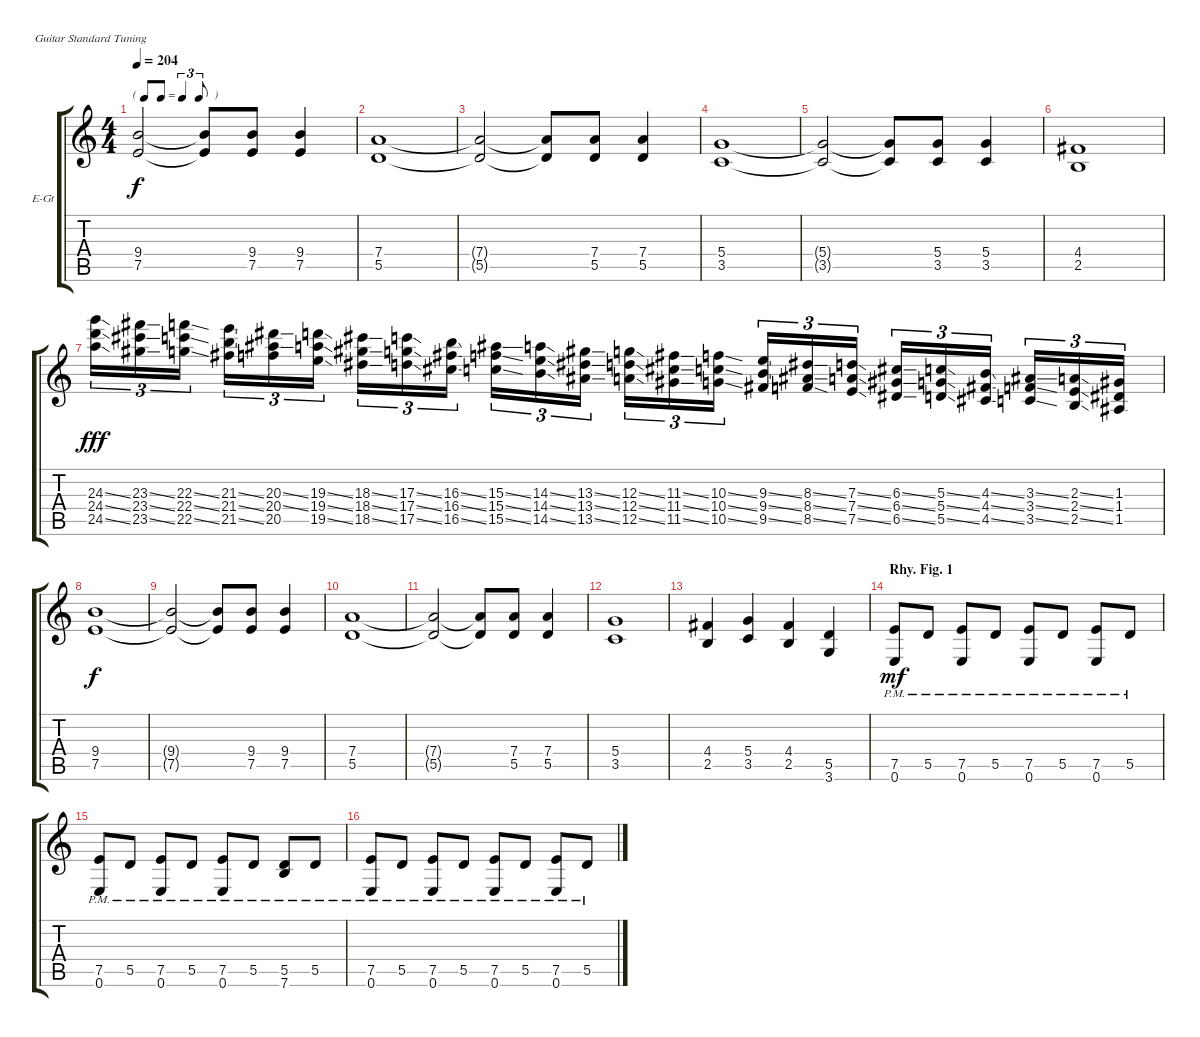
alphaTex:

\bracketExtendMode groupsimilarinstruments
\firstSystemTrackNameOrientation horizontal
\otherSystemsTrackNameOrientation horizontal
\track ("Gtr II Lead" "E-Gt") {instrument overdrivenguitar}
\staff {score tabs}
\tuning (E4 B3 G3 D3 A2 E2)
\ts (4 4)
\tf triplet8th
\tempo 204
\clef g2
\ks c
(9.4{t} 7.5{t}).2{dy f} (9.4{t} 7.5{t}).8 (9.4 7.5).8 (9.4 7.5).4 |
(7.4 5.5).1 |
(7.4{t} 5.5{t}).2 (7.4{t} 5.5{t}).8 (7.4 5.5).8 (7.4 5.5).4 |
(5.4 3.5).1 |
(5.4{t} 3.5{t}).2 (5.4{t} 3.5{t}).8 (5.4 3.5).8 (5.4 3.5).4 |
(4.4 2.5).1 |
(24.3{ss} 24.4{ss} 24.5{ss}).16{tu (3 2) dy fff} (23.3{ss} 23.4{ss} 23.5{ss}).16{tu (3 2)} (22.3{ss} 22.4{ss} 22.5{ss}).16{tu (3 2)} (21.3{ss} 21.4{ss} 21.5{ss}).16{tu (3 2)} (20.3{ss} 20.4{ss} 20.5).16{tu (3 2)} (19.3{ss} 19.4{ss} 19.5{ss}).16{tu (3 2)} (18.3{ss} 18.4{ss} 18.5{ss}).16{tu (3 2)} (17.3{ss} 17.4{ss} 17.5{ss}).16{tu (3 2)} (16.3{ss} 16.4{ss} 16.5{ss}).16{tu (3 2)} (15.3{ss} 15.4{ss} 15.5{ss}).16{tu (3 2)} (14.3{ss} 14.4{ss} 14.5{ss}).16{tu (3 2)} (13.3{ss} 13.4{ss} 13.5{ss}).16{tu (3 2)} (12.3{ss} 12.4{ss} 12.5{ss}).16{tu (3 2)} (11.3{ss} 11.4{ss} 11.5{ss}).16{tu (3 2)} (10.3{ss} 10.4{ss} 10.5{ss}).16{tu (3 2)} (9.3{ss} 9.4{ss} 9.5{ss}).16{tu (3 2)} (8.3{ss} 8.4{ss} 8.5{ss}).16{tu (3 2)} (7.3{ss} 7.4{ss} 7.5{ss}).16{tu (3 2)} (6.3{ss} 6.4{ss} 6.5{ss}).16{tu (3 2)} (5.3{ss} 5.4{ss} 5.5{ss}).16{tu (3 2)} (4.3{ss} 4.4{ss} 4.5{ss}).16{tu (3 2)} (3.3{ss} 3.4{ss} 3.5{ss}).16{tu (3 2)} (2.3{ss} 2.4{ss} 2.5{ss}).16{tu (3 2)} (1.3 1.4 1.5).16{tu (3 2)} |
(9.4 7.5).1{dy f} |
(9.4{t} 7.5{t}).2 (9.4{t} 7.5{t}).8 (9.4 7.5).8 (9.4 7.5).4 |
(7.4 5.5).1 |
(7.4{t} 5.5{t}).2 (7.4{t} 5.5{t}).8 (7.4 5.5).8 (7.4 5.5).4 |
(5.4 3.5).1 |
(4.4 2.5).4 (5.4 3.5).4 (4.4 2.5).4 (5.5 3.6).4 |
\section ("" "Rhy. Fig. 1")
(7.5{pm} 0.6{pm}).8{dy mf} 5.5{pm}.8 (7.5{pm} 0.6{pm}).8 5.5{pm}.8 (7.5{pm} 0.6{pm}).8 5.5{pm}.8 (7.5{pm} 0.6{pm}).8 5.5{pm}.8 |
(7.5{pm} 0.6{pm}).8 5.5{pm}.8 (7.5{pm} 0.6{pm}).8 5.5{pm}.8 (7.5{pm} 0.6{pm}).8 5.5{pm}.8 (5.5{pm} 7.6{pm}).8 5.5{pm}.8 |
(7.5{pm} 0.6{pm}).8 5.5{pm}.8 (7.5{pm} 0.6{pm}).8 5.5{pm}.8 (7.5{pm} 0.6{pm}).8 5.5{pm}.8 (7.5{pm} 0.6{pm}).8 5.5{pm}.8
